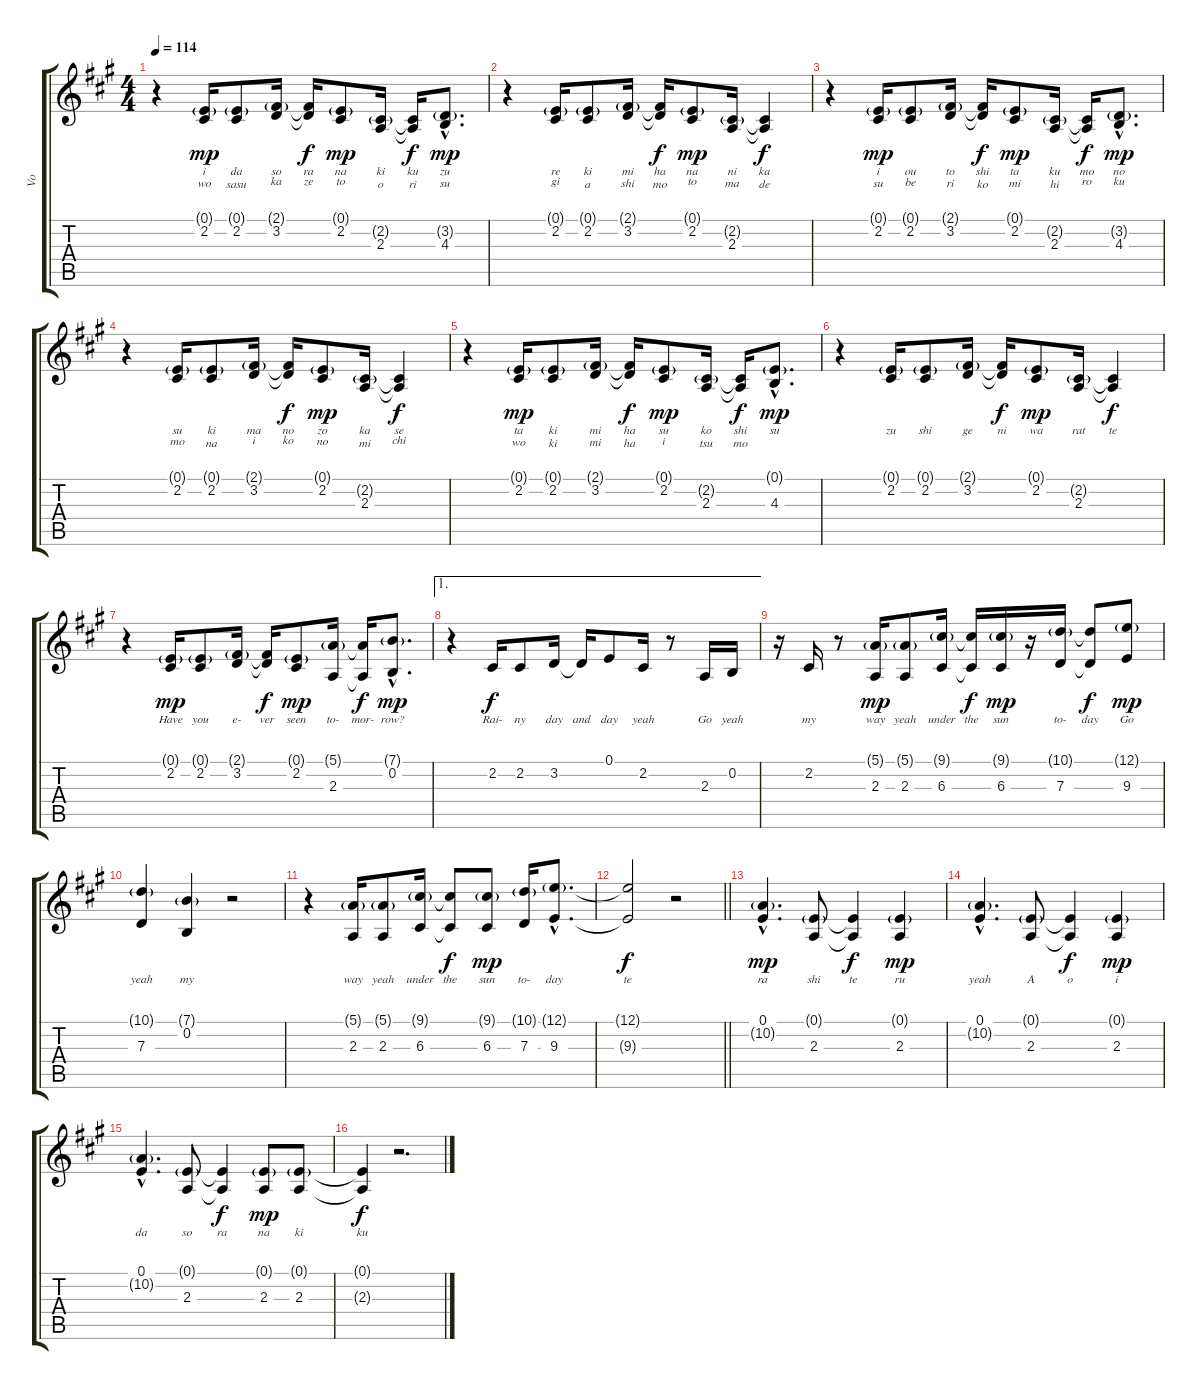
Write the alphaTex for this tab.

\track ("Vo" "Vo") {instrument acousticgrandpiano}
\staff {score tabs}
\tuning (E4 B3 G3 D3 A2 E2) {hide}
\ts (4 4)
\tempo 114
\clef g2
\ks a
r.4{dy f} (0.1{g} 2.2).16{lyrics (0 "i") lyrics (1 "wo") lyrics (2 "") lyrics (3 "") lyrics (4 "") dy mp} (0.1{g} 2.2).8{lyrics (0 "da") lyrics (1 "sasu") lyrics (2 "") lyrics (3 "") lyrics (4 "")} (2.1{g} 3.2).16{lyrics (0 "so") lyrics (1 "ka") lyrics (2 "") lyrics (3 "") lyrics (4 "")} (2.1{t} 3.2{t}).16{lyrics (0 "ra") lyrics (1 "ze") lyrics (2 "") lyrics (3 "") lyrics (4 "") dy f} (0.1{g} 2.2).8{lyrics (0 "na") lyrics (1 "to") lyrics (2 "") lyrics (3 "") lyrics (4 "") dy mp} (2.2{g} 2.3).16{lyrics (0 "ki") lyrics (1 "o") lyrics (2 "") lyrics (3 "") lyrics (4 "")} (2.2{t} 2.3{t}).16{lyrics (0 "ku") lyrics (1 "ri") lyrics (2 "") lyrics (3 "") lyrics (4 "") dy f} (3.2{g hac} 4.3{hac}).8{d lyrics (0 "zu") lyrics (1 "su") lyrics (2 "") lyrics (3 "") lyrics (4 "") dy mp} |
r.4 (0.1{g} 2.2).16{lyrics (0 "re") lyrics (1 "gi") lyrics (2 "") lyrics (3 "") lyrics (4 "")} (0.1{g} 2.2).8{lyrics (0 "ki") lyrics (1 "a") lyrics (2 "") lyrics (3 "") lyrics (4 "")} (2.1{g} 3.2).16{lyrics (0 "mi") lyrics (1 "shi") lyrics (2 "") lyrics (3 "") lyrics (4 "")} (2.1{t} 3.2{t}).16{lyrics (0 "ha") lyrics (1 "mo") lyrics (2 "") lyrics (3 "") lyrics (4 "") dy f} (0.1{g} 2.2).8{lyrics (0 "na") lyrics (1 "to") lyrics (2 "") lyrics (3 "") lyrics (4 "") dy mp} (2.2{g} 2.3).16{lyrics (0 "ni") lyrics (1 "ma") lyrics (2 "") lyrics (3 "") lyrics (4 "")} (2.2{t} 2.3{t}).4{lyrics (0 "ka") lyrics (1 "de") lyrics (2 "") lyrics (3 "") lyrics (4 "") dy f} |
r.4 (0.1{g} 2.2).16{lyrics (0 "i") lyrics (1 "su") lyrics (2 "") lyrics (3 "") lyrics (4 "") dy mp} (0.1{g} 2.2).8{lyrics (0 "ou") lyrics (1 "be") lyrics (2 "") lyrics (3 "") lyrics (4 "")} (2.1{g} 3.2).16{lyrics (0 "to") lyrics (1 "ri") lyrics (2 "") lyrics (3 "") lyrics (4 "")} (2.1{t} 3.2{t}).16{lyrics (0 "shi") lyrics (1 "ko") lyrics (2 "") lyrics (3 "") lyrics (4 "") dy f} (0.1{g} 2.2).8{lyrics (0 "ta") lyrics (1 "mi") lyrics (2 "") lyrics (3 "") lyrics (4 "") dy mp} (2.2{g} 2.3).16{lyrics (0 "ku") lyrics (1 "hi") lyrics (2 "") lyrics (3 "") lyrics (4 "")} (2.2{t} 2.3{t}).16{lyrics (0 "mo") lyrics (1 "ro") lyrics (2 "") lyrics (3 "") lyrics (4 "") dy f} (3.2{g hac} 4.3{hac}).8{d lyrics (0 "no") lyrics (1 "ku") lyrics (2 "") lyrics (3 "") lyrics (4 "") dy mp} |
r.4 (0.1{g} 2.2).16{lyrics (0 "su") lyrics (1 "mo") lyrics (2 "") lyrics (3 "") lyrics (4 "")} (0.1{g} 2.2).8{lyrics (0 "ki") lyrics (1 "na") lyrics (2 "") lyrics (3 "") lyrics (4 "")} (2.1{g} 3.2).16{lyrics (0 "ma") lyrics (1 "i") lyrics (2 "") lyrics (3 "") lyrics (4 "")} (2.1{t} 3.2{t}).16{lyrics (0 "no") lyrics (1 "ko") lyrics (2 "") lyrics (3 "") lyrics (4 "") dy f} (0.1{g} 2.2).8{lyrics (0 "zo") lyrics (1 "no") lyrics (2 "") lyrics (3 "") lyrics (4 "") dy mp} (2.2{g} 2.3).16{lyrics (0 "ka") lyrics (1 "mi") lyrics (2 "") lyrics (3 "") lyrics (4 "")} (2.2{t} 2.3{t}).4{lyrics (0 "se") lyrics (1 "chi") lyrics (2 "") lyrics (3 "") lyrics (4 "") dy f} |
r.4 (0.1{g} 2.2).16{lyrics (0 "ta") lyrics (1 "wo") lyrics (2 "") lyrics (3 "") lyrics (4 "") dy mp} (0.1{g} 2.2).8{lyrics (0 "ki") lyrics (1 "ki") lyrics (2 "") lyrics (3 "") lyrics (4 "")} (2.1{g} 3.2).16{lyrics (0 "mi") lyrics (1 "mi") lyrics (2 "") lyrics (3 "") lyrics (4 "")} (2.1{t} 3.2{t}).16{lyrics (0 "ha") lyrics (1 "ha") lyrics (2 "") lyrics (3 "") lyrics (4 "") dy f} (0.1{g} 2.2).8{lyrics (0 "su") lyrics (1 "i") lyrics (2 "") lyrics (3 "") lyrics (4 "") dy mp} (2.2{g} 2.3).16{lyrics (0 "ko") lyrics (1 "tsu") lyrics (2 "") lyrics (3 "") lyrics (4 "")} (2.2{t} 2.3{t}).16{lyrics (0 "shi") lyrics (1 "mo") lyrics (2 "") lyrics (3 "") lyrics (4 "") dy f} (0.1{g hac} 4.3{hac}).8{d lyrics (0 "su") lyrics (1 "") lyrics (2 "") lyrics (3 "") lyrics (4 "") dy mp} |
r.4 (0.1{g} 2.2).16{lyrics (0 "zu") lyrics (1 "") lyrics (2 "") lyrics (3 "") lyrics (4 "")} (0.1{g} 2.2).8{lyrics (0 "shi") lyrics (1 "") lyrics (2 "") lyrics (3 "") lyrics (4 "")} (2.1{g} 3.2).16{lyrics (0 "ge") lyrics (1 "") lyrics (2 "") lyrics (3 "") lyrics (4 "")} (2.1{t} 3.2{t}).16{lyrics (0 "ni") lyrics (1 "") lyrics (2 "") lyrics (3 "") lyrics (4 "") dy f} (0.1{g} 2.2).8{lyrics (0 "wa") lyrics (1 "") lyrics (2 "") lyrics (3 "") lyrics (4 "") dy mp} (2.2{g} 2.3).16{lyrics (0 "rat") lyrics (1 "") lyrics (2 "") lyrics (3 "") lyrics (4 "")} (2.2{t} 2.3{t}).4{lyrics (0 "te") lyrics (1 "") lyrics (2 "") lyrics (3 "") lyrics (4 "") dy f} |
r.4 (0.1{g} 2.2).16{lyrics (0 "Have") lyrics (1 "") lyrics (2 "") lyrics (3 "") lyrics (4 "") dy mp} (0.1{g} 2.2).8{lyrics (0 "you") lyrics (1 "") lyrics (2 "") lyrics (3 "") lyrics (4 "")} (2.1{g} 3.2).16{lyrics (0 "e-") lyrics (1 "") lyrics (2 "") lyrics (3 "") lyrics (4 "")} (2.1{t} 3.2{t}).16{lyrics (0 "ver") lyrics (1 "") lyrics (2 "") lyrics (3 "") lyrics (4 "") dy f} (0.1{g} 2.2).8{lyrics (0 "seen") lyrics (1 "") lyrics (2 "") lyrics (3 "") lyrics (4 "") dy mp} (5.1{g} 2.3).16{lyrics (0 "to-") lyrics (1 "") lyrics (2 "") lyrics (3 "") lyrics (4 "")} (5.1{t} 2.3{t}).16{lyrics (0 "mor-") lyrics (1 "") lyrics (2 "") lyrics (3 "") lyrics (4 "") dy f} (7.1{g hac} 0.2{hac}).8{d lyrics (0 "row?") lyrics (1 "") lyrics (2 "") lyrics (3 "") lyrics (4 "") dy mp} |
\ae 1
r.4 2.2.16{lyrics (0 "Rai-") lyrics (1 "") lyrics (2 "") lyrics (3 "") lyrics (4 "") dy f} 2.2.8{lyrics (0 "ny") lyrics (1 "") lyrics (2 "") lyrics (3 "") lyrics (4 "")} 3.2.16{lyrics (0 "day") lyrics (1 "") lyrics (2 "") lyrics (3 "") lyrics (4 "")} 3.2{t}.16{lyrics (0 "and") lyrics (1 "") lyrics (2 "") lyrics (3 "") lyrics (4 "")} 0.1.8{lyrics (0 "day") lyrics (1 "") lyrics (2 "") lyrics (3 "") lyrics (4 "")} 2.2.16{lyrics (0 "yeah") lyrics (1 "") lyrics (2 "") lyrics (3 "") lyrics (4 "")} r.8 2.3.16{lyrics (0 "Go") lyrics (1 "") lyrics (2 "") lyrics (3 "") lyrics (4 "")} 0.2.16{lyrics (0 "yeah") lyrics (1 "") lyrics (2 "") lyrics (3 "") lyrics (4 "")} |
r.16 2.2.16{lyrics (0 "my") lyrics (1 "") lyrics (2 "") lyrics (3 "") lyrics (4 "")} r.8 (5.1{g} 2.3).16{lyrics (0 "way") lyrics (1 "") lyrics (2 "") lyrics (3 "") lyrics (4 "") dy mp} (5.1{g} 2.3).8{lyrics (0 "yeah") lyrics (1 "") lyrics (2 "") lyrics (3 "") lyrics (4 "")} (9.1{g} 6.3).16{lyrics (0 "under") lyrics (1 "") lyrics (2 "") lyrics (3 "") lyrics (4 "")} (9.1{t} 6.3{t}).16{lyrics (0 "the") lyrics (1 "") lyrics (2 "") lyrics (3 "") lyrics (4 "") dy f} (9.1{g} 6.3).16{lyrics (0 "sun") lyrics (1 "") lyrics (2 "") lyrics (3 "") lyrics (4 "") dy mp} r.16 (10.1{g} 7.3).16{lyrics (0 "to-") lyrics (1 "") lyrics (2 "") lyrics (3 "") lyrics (4 "")} (10.1{t} 7.3{t}).8{lyrics (0 "day") lyrics (1 "") lyrics (2 "") lyrics (3 "") lyrics (4 "") dy f} (12.1{g} 9.3).8{lyrics (0 "Go") lyrics (1 "") lyrics (2 "") lyrics (3 "") lyrics (4 "") dy mp} |
(10.1{g} 7.3).4{lyrics (0 "yeah") lyrics (1 "") lyrics (2 "") lyrics (3 "") lyrics (4 "")} (7.1{g} 0.2).4{lyrics (0 "my") lyrics (1 "") lyrics (2 "") lyrics (3 "") lyrics (4 "")} r.2 |
r.4 (5.1{g} 2.3).16{lyrics (0 "way") lyrics (1 "") lyrics (2 "") lyrics (3 "") lyrics (4 "")} (5.1{g} 2.3).8{lyrics (0 "yeah") lyrics (1 "") lyrics (2 "") lyrics (3 "") lyrics (4 "")} (9.1{g} 6.3).16{lyrics (0 "under") lyrics (1 "") lyrics (2 "") lyrics (3 "") lyrics (4 "")} (9.1{t} 6.3{t}).8{lyrics (0 "the") lyrics (1 "") lyrics (2 "") lyrics (3 "") lyrics (4 "") dy f} (9.1{g} 6.3).8{lyrics (0 "sun") lyrics (1 "") lyrics (2 "") lyrics (3 "") lyrics (4 "") dy mp} (10.1{g} 7.3).16{lyrics (0 "to-") lyrics (1 "") lyrics (2 "") lyrics (3 "") lyrics (4 "")} (12.1{g hac} 9.3{hac}).8{d lyrics (0 "day") lyrics (1 "") lyrics (2 "") lyrics (3 "") lyrics (4 "")} |
\barLineRight lightlight
(12.1{t} 9.3{t}).2{lyrics (0 "te") lyrics (1 "") lyrics (2 "") lyrics (3 "") lyrics (4 "") dy f} r.2 |
(0.1{hac} 10.2{g hac}).4{d lyrics (0 "ra") lyrics (1 "") lyrics (2 "") lyrics (3 "") lyrics (4 "") dy mp} (0.1{g} 2.3).8{lyrics (0 "shi") lyrics (1 "") lyrics (2 "") lyrics (3 "") lyrics (4 "")} (0.1{t} 2.3{t}).4{lyrics (0 "te") lyrics (1 "") lyrics (2 "") lyrics (3 "") lyrics (4 "") dy f} (0.1{g} 2.3).4{lyrics (0 "ru") lyrics (1 "") lyrics (2 "") lyrics (3 "") lyrics (4 "") dy mp} |
(0.1{hac} 10.2{g hac}).4{d lyrics (0 "yeah") lyrics (1 "") lyrics (2 "") lyrics (3 "") lyrics (4 "")} (0.1{g} 2.3).8{lyrics (0 "A") lyrics (1 "") lyrics (2 "") lyrics (3 "") lyrics (4 "")} (0.1{t} 2.3{t}).4{lyrics (0 "o") lyrics (1 "") lyrics (2 "") lyrics (3 "") lyrics (4 "") dy f} (0.1{g} 2.3).4{lyrics (0 "i") lyrics (1 "") lyrics (2 "") lyrics (3 "") lyrics (4 "") dy mp} |
(0.1{hac} 10.2{g hac}).4{d lyrics (0 "da") lyrics (1 "") lyrics (2 "") lyrics (3 "") lyrics (4 "")} (0.1{g} 2.3).8{lyrics (0 "so") lyrics (1 "") lyrics (2 "") lyrics (3 "") lyrics (4 "")} (0.1{t} 2.3{t}).4{lyrics (0 "ra") lyrics (1 "") lyrics (2 "") lyrics (3 "") lyrics (4 "") dy f} (0.1{g} 2.3).8{lyrics (0 "na") lyrics (1 "") lyrics (2 "") lyrics (3 "") lyrics (4 "") dy mp} (0.1{g} 2.3).8{lyrics (0 "ki") lyrics (1 "") lyrics (2 "") lyrics (3 "") lyrics (4 "")} |
(0.1{t} 2.3{t}).4{lyrics (0 "ku") lyrics (1 "") lyrics (2 "") lyrics (3 "") lyrics (4 "") dy f} r.2{d}
